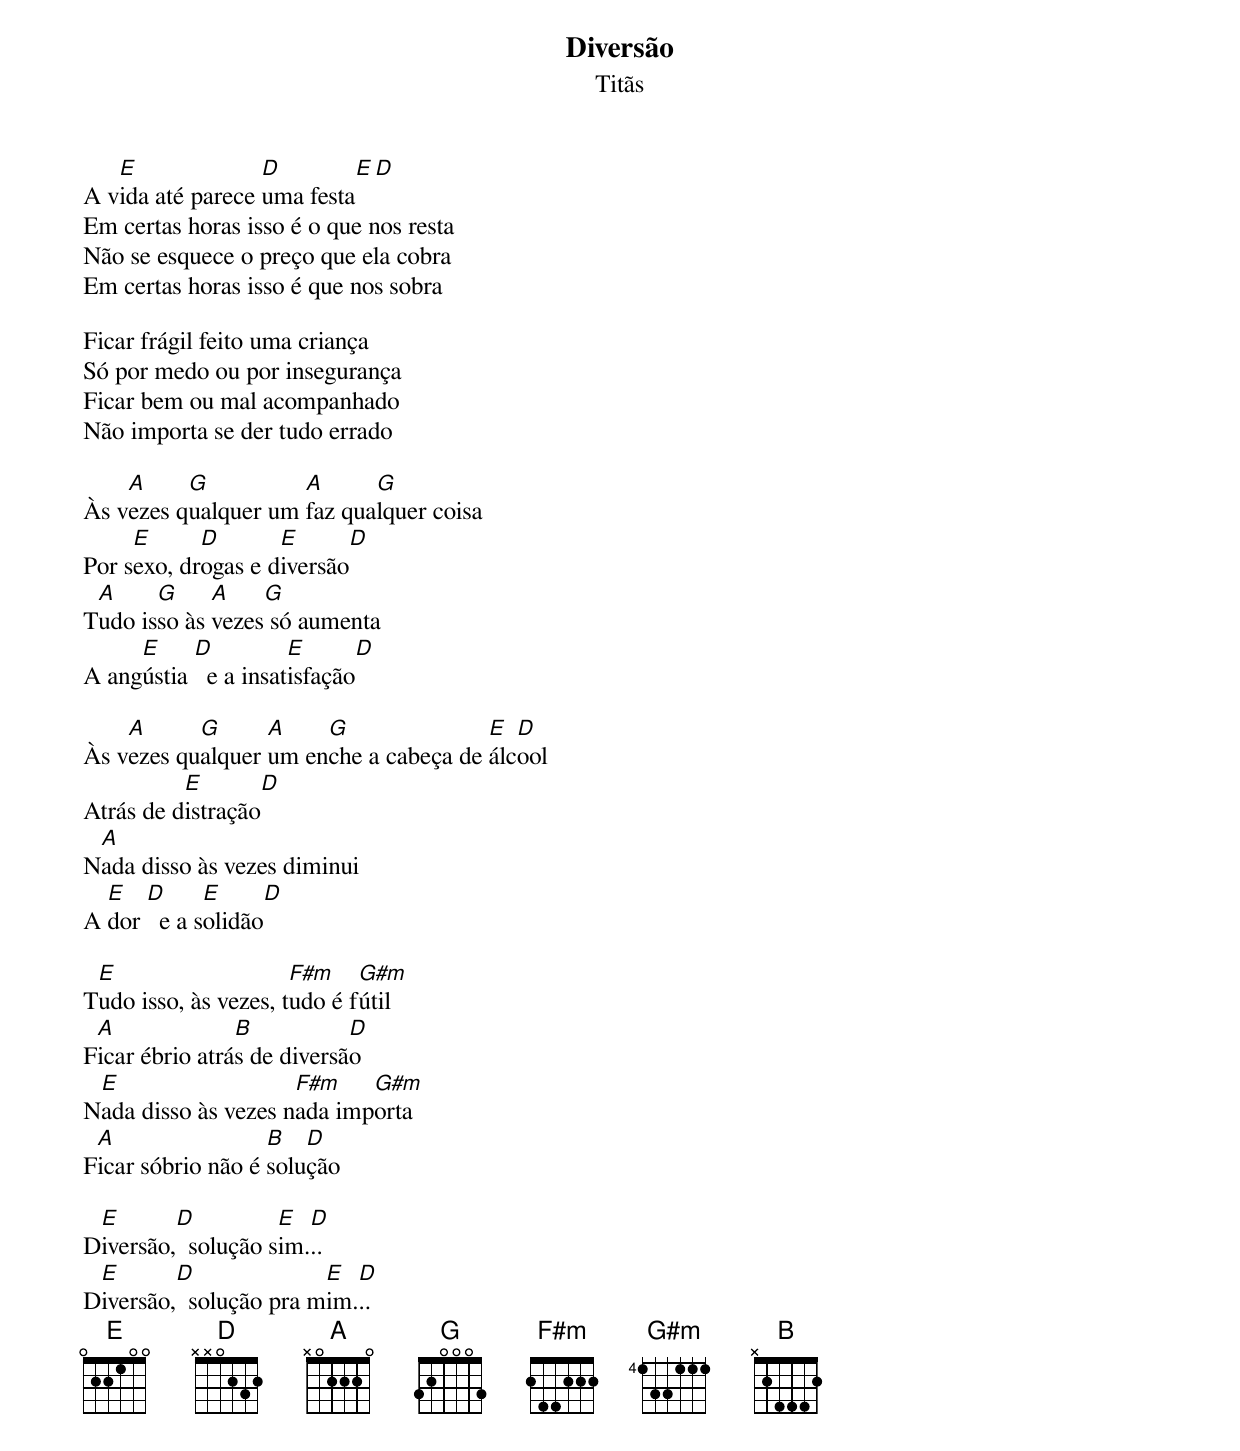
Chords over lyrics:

Diversão
Titãs

   E              D         E D
A vida até parece uma festa
Em certas horas isso é o que nos resta
Não se esquece o preço que ela cobra
Em certas horas isso é que nos sobra

Ficar frágil feito uma criança
Só por medo ou por insegurança
Ficar bem ou mal acompanhado
Não importa se der tudo errado

    A     G          A      G
Às vezes qualquer um faz qualquer coisa
     E      D       E       D
Por sexo, drogas e diversão
 A     G     A    G
Tudo isso às vezes só aumenta
     E     D          E       D
A angústia   e a insatisfação

    A      G      A    G               E  D
Às vezes qualquer um enche a cabeça de álcool
          E        D
Atrás de distração
 A
Nada disso às vezes diminui
  E   D      E      D
A dor   e a solidão

 E                    F#m    G#m
Tudo isso, às vezes, tudo é fútil
 A              B           D
Ficar ébrio atrás de diversão
 E                   F#m    G#m
Nada disso às vezes nada importa
 A                 B   D
Ficar sóbrio não é solução

 E       D          E  D
Diversão,  solução sim...
 E       D              E  D
Diversão,  solução pra mim...
